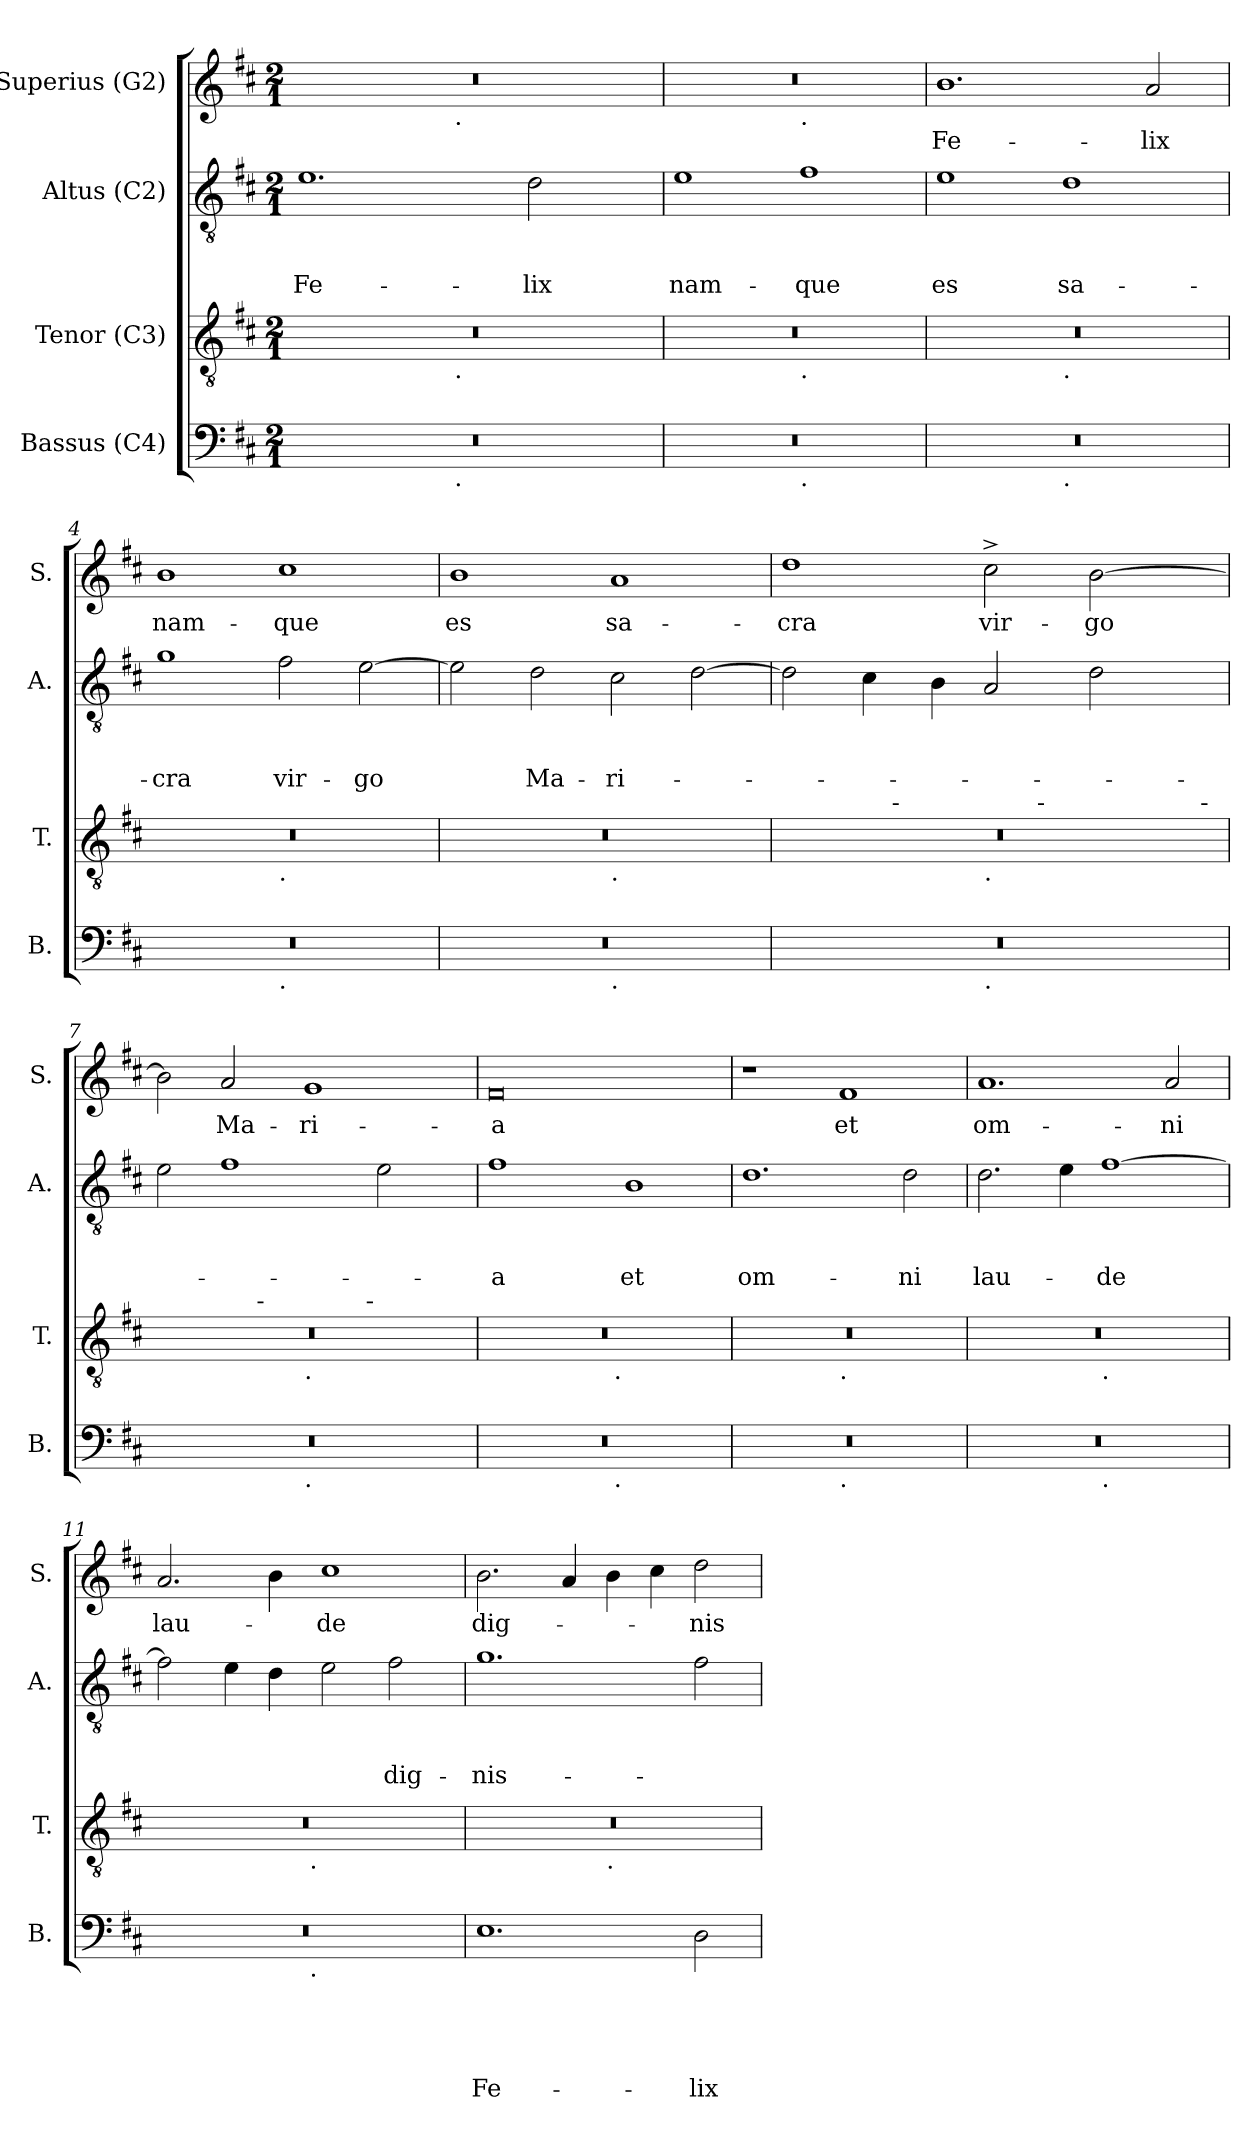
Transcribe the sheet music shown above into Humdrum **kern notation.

**kern	**text	**text	**text	**text	**text	**kern	**kern	**text	**text	**text	**kern	**text
*part4	*part4	*part4	*part4	*part4	*part4	*part3	*part2	*part2	*part2	*part2	*part1	*part1
*staff4	*staff4	*staff4	*staff4	*staff4	*staff4	*staff3	*staff2	*staff2	*staff2	*staff2	*staff1	*staff1
*I"Bassus (C4)	*	*	*	*	*	*I"Tenor (C3)	*I"Altus (C2)	*	*	*	*I"Superius (G2)	*
*I'B.	*	*	*	*	*	*I'T.	*I'A.	*	*	*	*I'S.	*
*clefF4	*	*	*	*	*	*clefGv2	*clefGv2	*	*	*	*clefG2	*
*k[f#c#]	*	*	*	*	*	*k[f#c#]	*k[f#c#]	*	*	*	*k[f#c#]	*
*D:	*	*	*	*	*	*D:	*D:	*	*	*	*D:	*
*M2/1	*	*	*	*	*	*M2/1	*M2/1	*	*	*	*M2/1	*
=1	=1	=1	=1	=1	=1	=1	=1	=1	=1	=1	=1	=1
!	!	!	!	!	!	!	!	!	!	!LO:LY:b	!	!
*^	*	*	*	*	*	*^	*	*	*	*	*^	*
0r	1ryy	.	.	.	.	.	0r	1ryy	1.e	.	.	Fe-	0r	1ryy	.
.	16.ryy	.	.	.	.	.	.	16.ryy	.	.	.	.	.	16.ryy	.
!	!	!	!	!	!	!	!	!	!	!	!	!	!	!LO:TX:b:t=.	!
!	!	!	!	!	!	!	!	!LO:TX:b:t=.	!	!	!	!	!	!	!
!	!LO:TX:b:t=.	!	!	!	!	!	!	!	!	!	!	!	!	!	!
.	2ryy	.	.	.	.	.	.	2ryy	.	.	.	.	.	2ryy	.
!	!	!	!	!	!	!	!	!	!	!	!	!LO:LY:b	!	!	!
.	.	.	.	.	.	.	.	.	2d\	.	.	-lix	.	.	.
.	4ryy	.	.	.	.	.	.	4ryy	.	.	.	.	.	4ryy	.
.	8ryy	.	.	.	.	.	.	8ryy	.	.	.	.	.	8ryy	.
.	32ryy	.	.	.	.	.	.	32ryy	.	.	.	.	.	32ryy	.
=2	=2	=2	=2	=2	=2	=2	=2	=2	=2	=2	=2	=2	=2	=2	=2
!	!	!	!	!	!	!	!	!	!	!	!	!LO:LY:b	!	!	!
0r	1ryy	.	.	.	.	.	0r	1ryy	1e	.	.	nam-	0r	1ryy	.
!	!	!	!	!	!	!	!	!	!	!	!	!	!	!LO:TX:b:t=.	!
!	!	!	!	!	!	!	!	!LO:TX:b:t=.	!	!	!	!	!	!	!
!	!LO:TX:b:t=.	!	!	!	!	!	!	!	!	!	!	!	!	!	!
!	!	!	!	!	!	!	!	!	!	!	!	!LO:LY:b	!	!	!
.	1ryy	.	.	.	.	.	.	1ryy	1f#	.	.	-que	.	1ryy	.
=3	=3	=3	=3	=3	=3	=3	=3	=3	=3	=3	=3	=3	=3	=3	=3
!	!	!	!	!	!	!	!	!	!	!	!	!LO:LY:b	!	!	!LO:LY:b
*	*	*	*	*	*	*	*	*	*	*	*	*	*v	*v	*
0r	1ryy	.	.	.	.	.	0r	1ryy	1e	.	.	es	1.b	Fe-
!	!	!	!	!	!	!	!	!LO:TX:b:t=.	!	!	!	!	!	!
!	!LO:TX:b:t=.	!	!	!	!	!	!	!	!	!	!	!	!	!
!	!	!	!	!	!	!	!	!	!	!	!	!LO:LY:b	!	!
.	1ryy	.	.	.	.	.	.	1ryy	1d	.	.	sa-	.	.
!	!	!	!	!	!	!	!	!	!	!	!	!	!	!LO:LY:b
.	.	.	.	.	.	.	.	.	.	.	.	.	2a/	-lix
=4	=4	=4	=4	=4	=4	=4	=4	=4	=4	=4	=4	=4	=4	=4
!	!	!	!	!	!	!	!	!	!	!	!	!LO:LY:b	!	!LO:LY:b
0r	1ryy	.	.	.	.	.	0r	1ryy	1g	.	.	-cra	1b	nam-
!	!	!	!	!	!	!	!	!LO:TX:b:t=.	!	!	!	!	!	!
!	!LO:TX:b:t=.	!	!	!	!	!	!	!	!	!	!	!	!	!
!	!	!	!	!	!	!	!	!	!	!	!	!LO:LY:b	!	!LO:LY:b
.	1ryy	.	.	.	.	.	.	1ryy	2f#\	.	.	vir-	1cc#	-que
!	!	!	!	!	!	!	!	!	!	!	!	!LO:LY:b	!	!
.	.	.	.	.	.	.	.	.	[>2e\	.	.	-go	.	.
=5	=5	=5	=5	=5	=5	=5	=5	=5	=5	=5	=5	=5	=5	=5
!	!	!	!	!	!	!	!	!	!	!	!	!	!	!LO:LY:b
0r	1ryy	.	.	.	.	.	0r	1ryy	2e\]	.	.	.	1b	es
!	!	!	!	!	!	!	!	!	!	!	!	!LO:LY:b	!	!
.	.	.	.	.	.	.	.	.	2d\	.	.	Ma-	.	.
!	!	!	!	!	!	!	!	!LO:TX:b:t=.	!	!	!	!	!	!
!	!LO:TX:b:t=.	!	!	!	!	!	!	!	!	!	!	!	!	!
!	!	!	!	!	!	!	!	!	!	!	!	!LO:LY:b	!	!LO:LY:b
.	1ryy	.	.	.	.	.	.	1ryy	2c#\	.	.	-ri-	1a	sa-
.	.	.	.	.	.	.	.	.	[<2d\	.	.	.	.	.
!!LO:LB:g=z
=6	=6	=6	=6	=6	=6	=6	=6	=6	=6	=6	=6	=6	=6	=6
!	!	!	!	!	!	!	!	!	!	!	!	!	!	!LO:LY:b
*	*	*	*	*	*	*	*^	*^	*	*	*	*	*	*
*	*	*	*	*	*	*	*	*	*^	*	*	*	*	*	*	*
0r	1ryy	.	.	.	.	.	0r	2ryy	1ryy	1ryy	1ryy	2d\]	.	.	.	1dd	-cra
.	.	.	.	.	.	.	.	16.ryy	.	.	.	4c#\	.	.	.	.	.
!	!	!	!	!	!	!	!	!LO:TX:a:t=-	!	!	!	!	!	!	!	!	!
.	.	.	.	.	.	.	.	1ryy	.	.	.	.	.	.	.	.	.
.	.	.	.	.	.	.	.	.	.	.	.	4B\	.	.	.	.	.
!	!	!	!	!	!	!	!	!	!LO:TX:b:t=.	!	!	!	!	!	!	!	!
!	!LO:TX:b:t=.	!	!	!	!	!	!	!	!	!	!	!	!	!	!	!	!
!	!	!	!	!	!	!	!	!	!	!	!	!	!	!	!	!	!LO:LY:b
.	1ryy	.	.	.	.	.	.	.	1ryy	4ryy	2...ryy	2A/	.	.	.	2cc#^>\	vir-
!	!	!	!	!	!	!	!	!	!	!LO:TX:a:t=-	!	!	!	!	!	!	!
.	.	.	.	.	.	.	.	.	.	2.ryy	.	.	.	.	.	.	.
!	!	!	!	!	!	!	!	!	!	!	!	!	!	!	!	!	!LO:LY:b
.	.	.	.	.	.	.	.	.	.	.	.	2d\	.	.	.	[>2b\	-go
.	.	.	.	.	.	.	.	4ryy	.	.	.	.	.	.	.	.	.
.	.	.	.	.	.	.	.	8ryy	.	.	.	.	.	.	.	.	.
!	!	!	!	!	!	!	!	!	!	!	!LO:TX:a:t=-	!	!	!	!	!	!
.	.	.	.	.	.	.	.	.	.	.	16ryy	.	.	.	.	.	.
.	.	.	.	.	.	.	.	32ryy	.	.	.	.	.	.	.	.	.
*	*	*	*	*	*	*	*	*	*	*v	*v	*	*	*	*	*	*
=7	=7	=7	=7	=7	=7	=7	=7	=7	=7	=7	=7	=7	=7	=7	=7	=7
0r	1ryy	.	.	.	.	.	0r	2ryy	1ryy	1ryy	2e\	.	.	.	2b\]	.
!	!	!	!	!	!	!	!	!	!	!	!	!	!	!	!	!LO:LY:b
.	.	.	.	.	.	.	.	8.ryy	.	.	1f#	.	.	.	2a/	Ma-
!	!	!	!	!	!	!	!	!LO:TX:a:t=-	!	!	!	!	!	!	!	!
.	.	.	.	.	.	.	.	1ryy	.	.	.	.	.	.	.	.
!	!	!	!	!	!	!	!	!	!LO:TX:b:t=.	!	!	!	!	!	!	!
!	!LO:TX:b:t=.	!	!	!	!	!	!	!	!	!	!	!	!	!	!	!
!	!	!	!	!	!	!	!	!	!	!	!	!	!	!	!	!LO:LY:b
.	1ryy	.	.	.	.	.	.	.	1ryy	4...ryy	.	.	.	.	1g	-ri-
!	!	!	!	!	!	!	!	!	!	!LO:TX:a:t=-	!	!	!	!	!	!
.	.	.	.	.	.	.	.	.	.	2ryy	.	.	.	.	.	.
.	.	.	.	.	.	.	.	.	.	.	2e\	.	.	.	.	.
.	.	.	.	.	.	.	.	4ryy	.	.	.	.	.	.	.	.
.	.	.	.	.	.	.	.	16ryy	.	.	.	.	.	.	.	.
.	.	.	.	.	.	.	.	.	.	32ryy	.	.	.	.	.	.
=8	=8	=8	=8	=8	=8	=8	=8	=8	=8	=8	=8	=8	=8	=8	=8	=8
!	!	!	!	!	!	!	!	!	!	!	!	!	!	!LO:LY:b:rj	!	!LO:LY:b:rj
*	*	*	*	*	*	*	*	*v	*v	*v	*	*	*	*	*	*
0r	2ryy	.	.	.	.	.	0r	2ryy	1f#	.	.	-a	0f#	-a
.	4...ryy	.	.	.	.	.	.	4...ryy	.	.	.	.	.	.
!	!	!	!	!	!	!	!	!LO:TX:b:t=.	!	!	!	!	!	!
!	!LO:TX:b:t=.	!	!	!	!	!	!	!	!	!	!	!	!	!
.	1ryy	.	.	.	.	.	.	1ryy	.	.	.	.	.	.
!	!	!	!	!	!	!	!	!	!	!	!	!LO:LY:b	!	!
.	.	.	.	.	.	.	.	.	1B	.	.	et	.	.
.	32ryy	.	.	.	.	.	.	32ryy	.	.	.	.	.	.
=9	=9	=9	=9	=9	=9	=9	=9	=9	=9	=9	=9	=9	=9	=9
!	!	!	!	!	!	!	!	!	!	!	!	!LO:LY:b	!	!
0r	1ryy	.	.	.	.	.	0r	1ryy	1.d	.	.	om-	1r	.
!	!	!	!	!	!	!	!	!LO:TX:b:t=.	!	!	!	!	!	!
!	!LO:TX:b:t=.	!	!	!	!	!	!	!	!	!	!	!	!	!
!	!	!	!	!	!	!	!	!	!	!	!	!	!	!LO:LY:b
.	1ryy	.	.	.	.	.	.	1ryy	.	.	.	.	1f#	et
!	!	!	!	!	!	!	!	!	!	!	!	!LO:LY:b	!	!
.	.	.	.	.	.	.	.	.	2d\	.	.	-ni	.	.
=10	=10	=10	=10	=10	=10	=10	=10	=10	=10	=10	=10	=10	=10	=10
!	!	!	!	!	!	!	!	!	!	!	!	!LO:LY:b	!	!LO:LY:b
0r	1ryy	.	.	.	.	.	0r	1ryy	2.d\	.	.	lau-	1.a	om-
.	.	.	.	.	.	.	.	.	4e\	.	.	.	.	.
!	!	!	!	!	!	!	!	!LO:TX:b:t=.	!	!	!	!	!	!
!	!LO:TX:b:t=.	!	!	!	!	!	!	!	!	!	!	!	!	!
!	!	!	!	!	!	!	!	!	!	!	!	!LO:LY:b	!	!
.	1ryy	.	.	.	.	.	.	1ryy	[>1f#	.	.	-de	.	.
!	!	!	!	!	!	!	!	!	!	!	!	!	!	!LO:LY:b
.	.	.	.	.	.	.	.	.	.	.	.	.	2a/	-ni
=11	=11	=11	=11	=11	=11	=11	=11	=11	=11	=11	=11	=11	=11	=11
!	!	!	!	!	!	!	!	!	!	!	!	!	!	!LO:LY:b
0r	2ryy	.	.	.	.	.	0r	2ryy	2f#\]	.	.	.	2.a/	lau-
.	4...ryy	.	.	.	.	.	.	4...ryy	4e\	.	.	.	.	.
.	.	.	.	.	.	.	.	.	4d\	.	.	.	4b\	.
!	!	!	!	!	!	!	!	!LO:TX:b:t=.	!	!	!	!	!	!
!	!LO:TX:b:t=.	!	!	!	!	!	!	!	!	!	!	!	!	!
.	1ryy	.	.	.	.	.	.	1ryy	.	.	.	.	.	.
!	!	!	!	!	!	!	!	!	!	!	!	!	!	!LO:LY:b
.	.	.	.	.	.	.	.	.	2e\	.	.	.	1cc#	-de
!	!	!	!	!	!	!	!	!	!	!	!	!LO:LY:b	!	!
.	.	.	.	.	.	.	.	.	2f#\	.	.	dig-	.	.
.	32ryy	.	.	.	.	.	.	32ryy	.	.	.	.	.	.
!!LO:LB:g=z
=12	=12	=12	=12	=12	=12	=12	=12	=12	=12	=12	=12	=12	=12	=12
!	!	!	!	!	!	!LO:LY:b	!	!	!	!	!	!LO:LY:b	!	!LO:LY:b
*v	*v	*	*	*	*	*	*	*	*	*	*	*	*	*
1.E	.	.	.	.	Fe-	0r	1ryy	1.g	.	.	-nis-	2.b\	dig-
.	.	.	.	.	.	.	.	.	.	.	.	4a/	.
!	!	!	!	!	!	!	!LO:TX:b:t=.	!	!	!	!	!	!
.	.	.	.	.	.	.	1ryy	.	.	.	.	4b\	.
.	.	.	.	.	.	.	.	.	.	.	.	4cc#\	.
!	!	!	!	!	!LO:LY:b	!	!	!	!	!	!	!	!LO:LY:b
2D\	.	.	.	.	-lix	.	.	2f#\	.	.	.	2dd\	-nis-
*	*	*	*	*	*	*v	*v	*	*	*	*	*	*
=	=	=	=	=	=	=	=	=	=	=	=	=
*-	*-	*-	*-	*-	*-	*-	*-	*-	*-	*-	*-	*-
